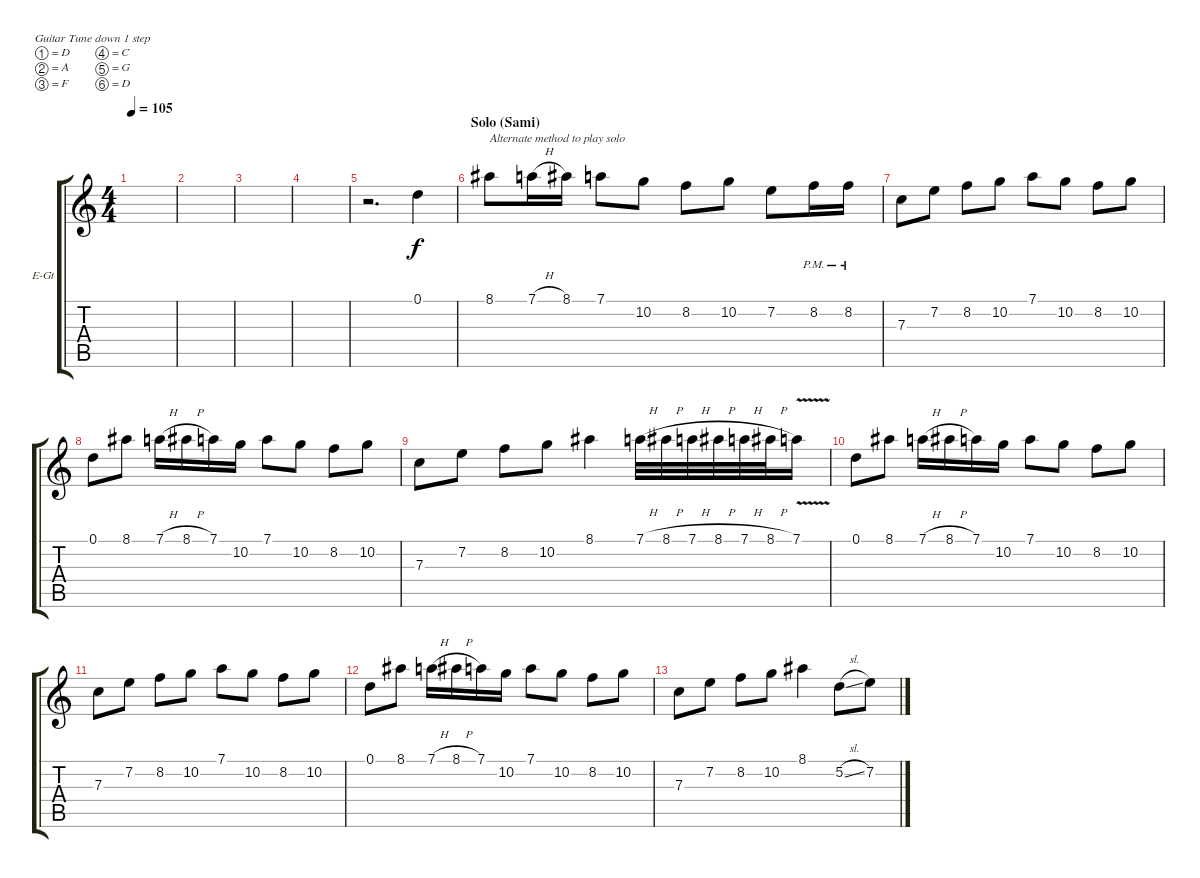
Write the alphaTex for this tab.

\defaultSystemsLayout 4
\bracketExtendMode groupsimilarinstruments
\firstSystemTrackNameOrientation horizontal
\otherSystemsTrackNameOrientation horizontal
\track ("Extra Guitar" "E-Gt") {instrument distortionguitar}
\staff {score tabs}
\tuning (D4 A3 F3 C3 G2 D2)
\ts (4 4)
\tempo 105
\clef g2
\ks c
|
|
|
|
r.2{d} 0.1.4 |
\section ("" "Solo (Sami)")
8.1.8{txt "Alternate method to play solo"} 7.1{h}.16 8.1.16 7.1.8 10.2.8 8.2.8 10.2.8 7.2.8 8.2{pm}.16 8.2{pm}.16 |
7.3.8 7.2.8 8.2.8 10.2.8 7.1.8 10.2.8 8.2.8 10.2.8 |
0.1.8 8.1.8 7.1{h}.16 8.1{h}.16 7.1.16 10.2.16 7.1.8 10.2.8 8.2.8 10.2.8 |
7.3.8 7.2.8 8.2.8 10.2.8 8.1.4 7.1{h}.32 8.1{h}.32 7.1{h}.32 8.1{h}.32 7.1{h}.32 8.1{h}.32 7.1{v}.16 |
0.1.8 8.1.8 7.1{h}.16 8.1{h}.16 7.1.16 10.2.16 7.1.8 10.2.8 8.2.8 10.2.8 |
7.3.8 7.2.8 8.2.8 10.2.8 7.1.8 10.2.8 8.2.8 10.2.8 |
0.1.8 8.1.8 7.1{h}.16 8.1{h}.16 7.1.16 10.2.16 7.1.8 10.2.8 8.2.8 10.2.8 |
7.3.8 7.2.8 8.2.8 10.2.8 8.1.4 5.2{sl}.8 7.2.8
